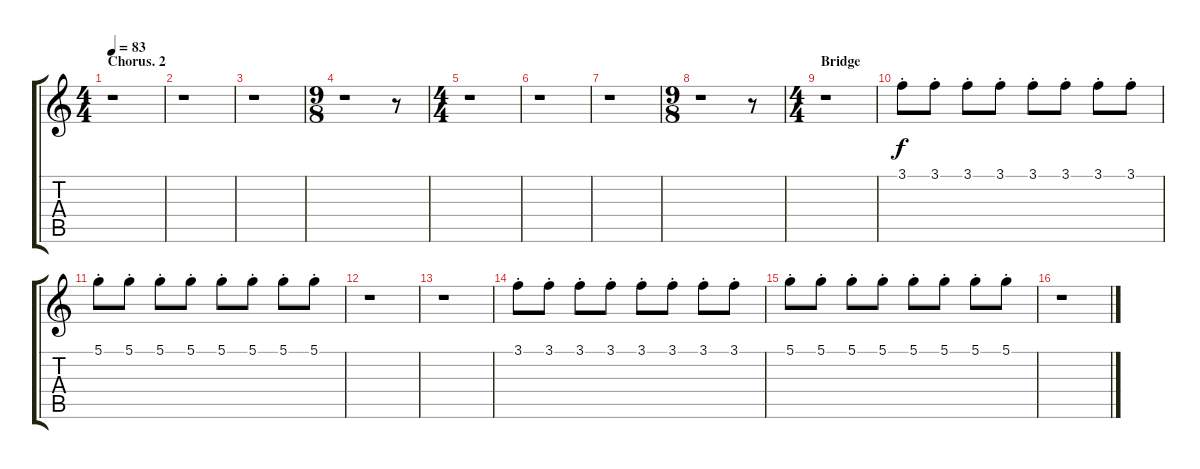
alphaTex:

\track "" {instrument electricguitarclean}
\staff {score tabs}
\tuning (D4 A3 F3 C3 G2 C2) {hide}
\ts (4 4)
\section ("" "Chorus. 2")
\tempo 83
\clef g2
\ks c
r.1{dy f} |
r.1 |
r.1 |
\ts (9 8)
r.1 r.8 |
\ts (4 4)
r.1 |
r.1 |
r.1 |
\ts (9 8)
r.1 r.8 |
\ts (4 4)
\section ("" "Bridge")
r.1 |
3.1{st}.8 3.1{st}.8 3.1{st}.8 3.1{st}.8 3.1{st}.8 3.1{st}.8 3.1{st}.8 3.1{st}.8 |
5.1{st}.8 5.1{st}.8 5.1{st}.8 5.1{st}.8 5.1{st}.8 5.1{st}.8 5.1{st}.8 5.1{st}.8 |
r.1 |
r.1 |
3.1{st}.8 3.1{st}.8 3.1{st}.8 3.1{st}.8 3.1{st}.8 3.1{st}.8 3.1{st}.8 3.1{st}.8 |
5.1{st}.8 5.1{st}.8 5.1{st}.8 5.1{st}.8 5.1{st}.8 5.1{st}.8 5.1{st}.8 5.1{st}.8 |
r.1
